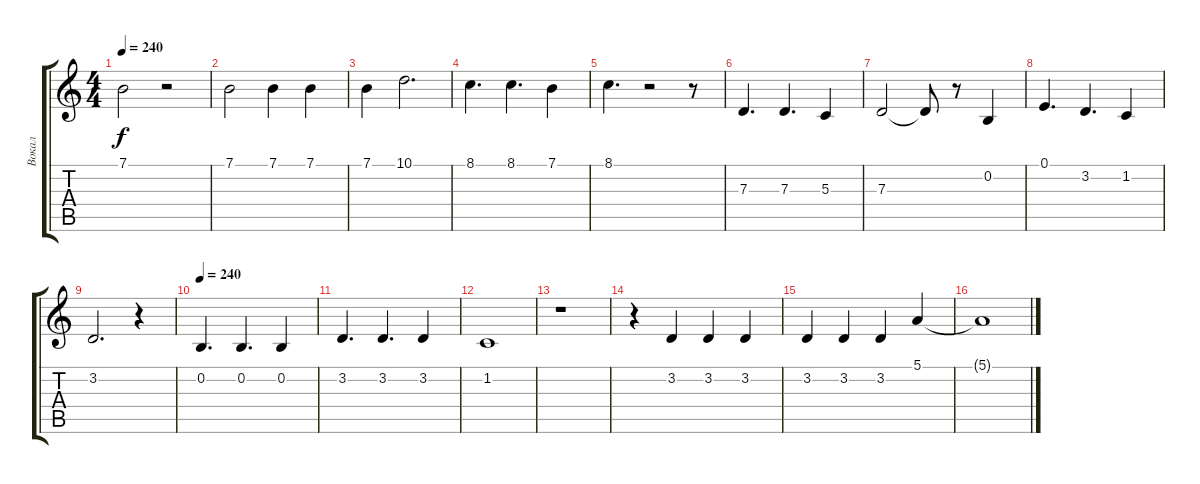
\track ("Вокал" "Вокал") {instrument violin}
\staff {score tabs}
\tuning (E4 B3 G3 D3 A2 E2) {hide}
\ts (4 4)
\tempo 240
\clef g2
\ks c
7.1.2{dy f} r.2 |
7.1.2 7.1.4 7.1.4 |
7.1.4 10.1.2{d} |
8.1.4{d} 8.1.4{d} 7.1.4 |
8.1.4{d} r.2 r.8 |
7.3.4{d} 7.3.4{d} 5.3.4 |
7.3.2 7.3{t}.8 r.8 0.2.4 |
0.1.4{d} 3.2.4{d} 1.2.4 |
3.2.2{d} r.4 |
\tempo 240
0.2.4{d} 0.2.4{d} 0.2.4 |
3.2.4{d} 3.2.4{d} 3.2.4 |
1.2.1 |
r.1 |
r.4 3.2.4 3.2.4 3.2.4 |
3.2.4 3.2.4 3.2.4 5.1.4 |
5.1{t}.1
